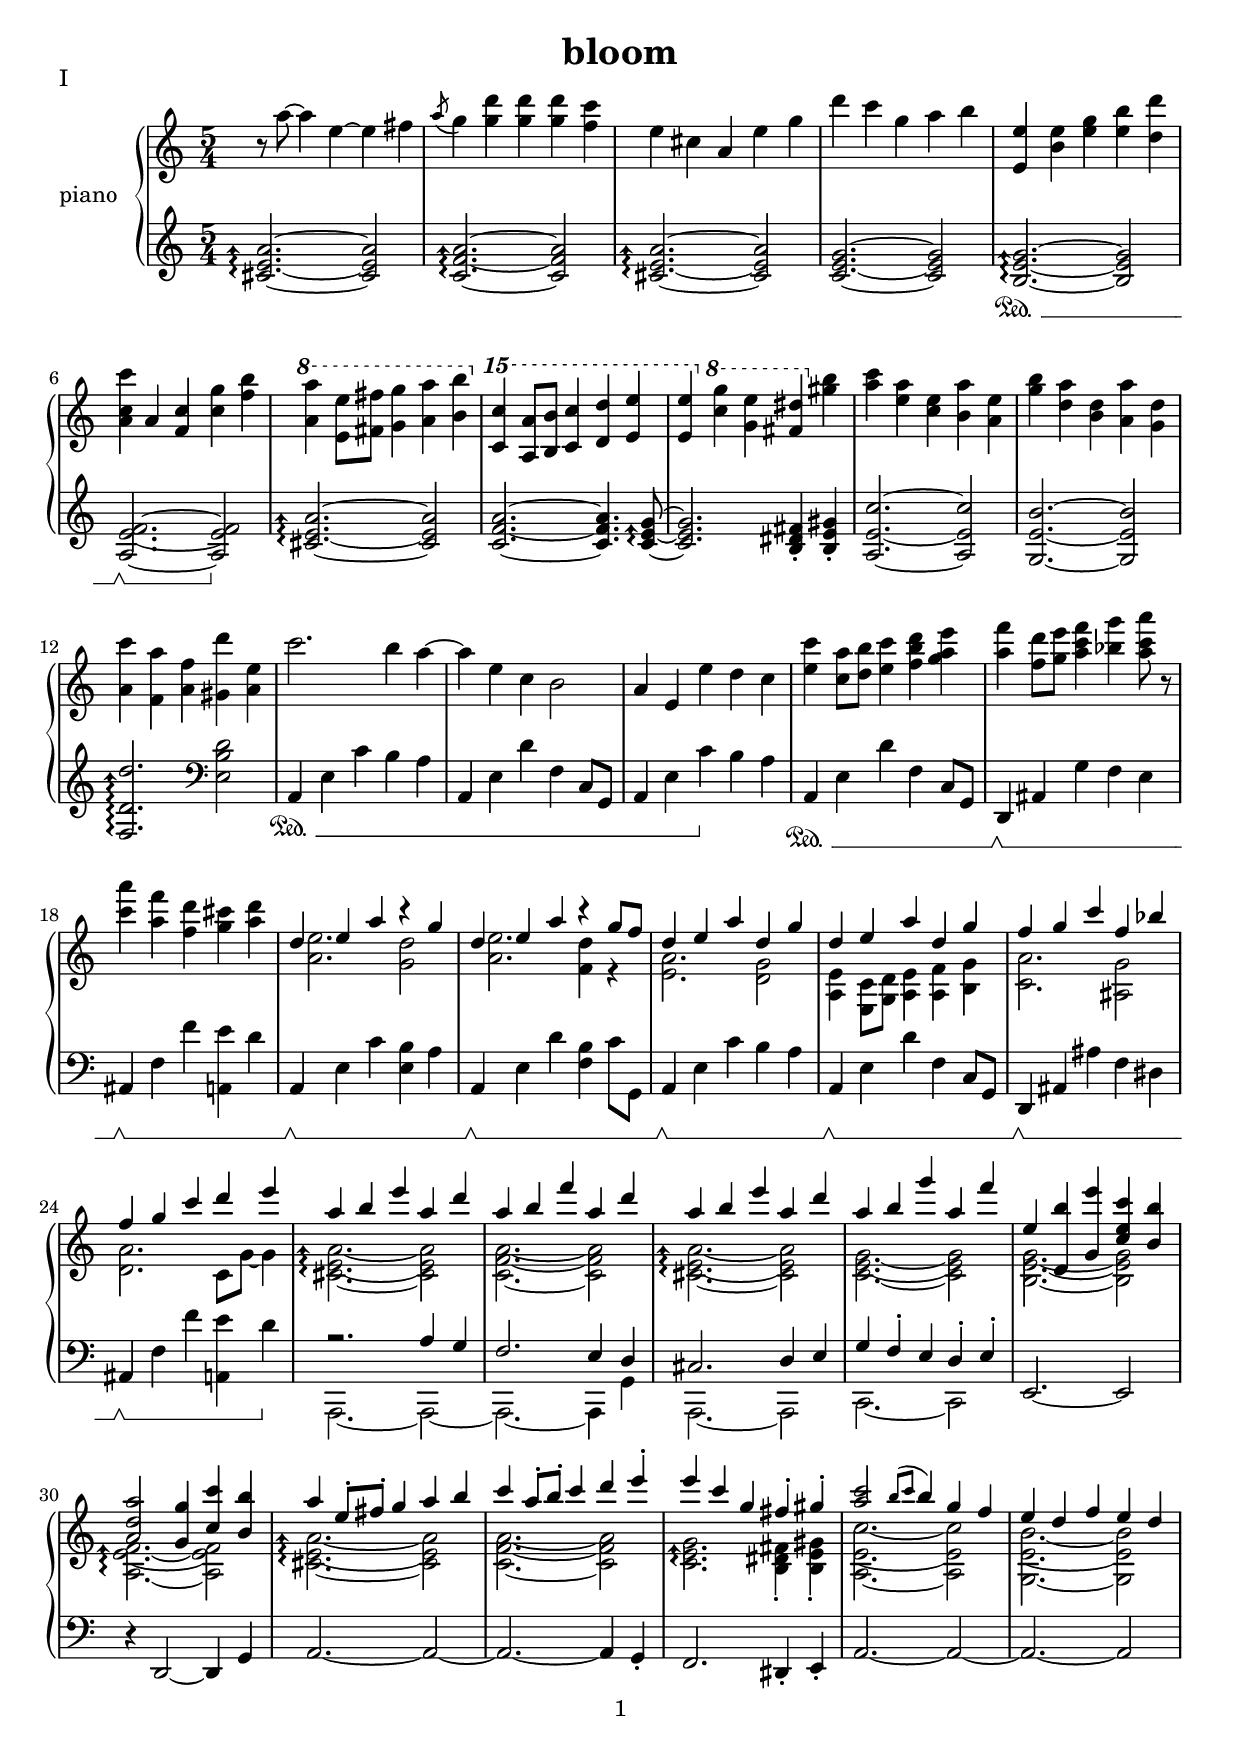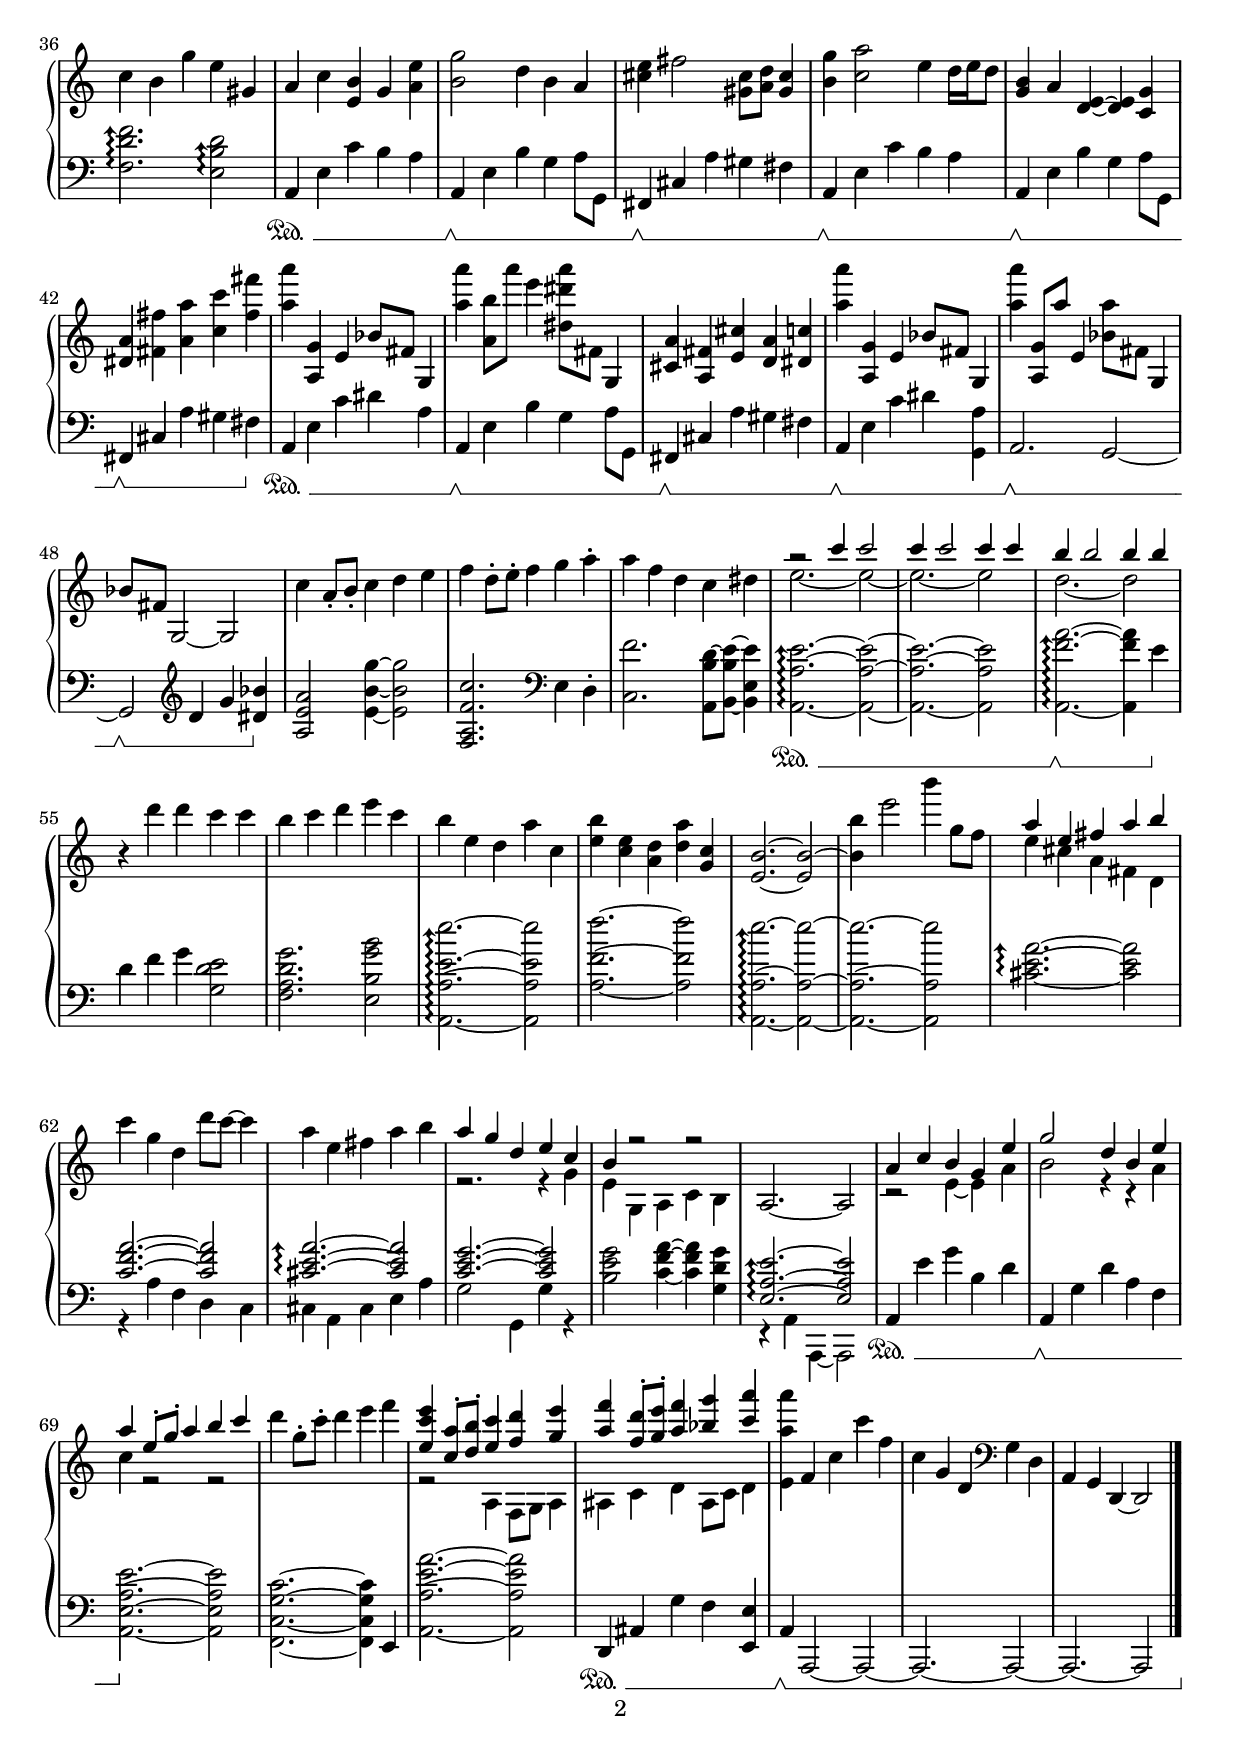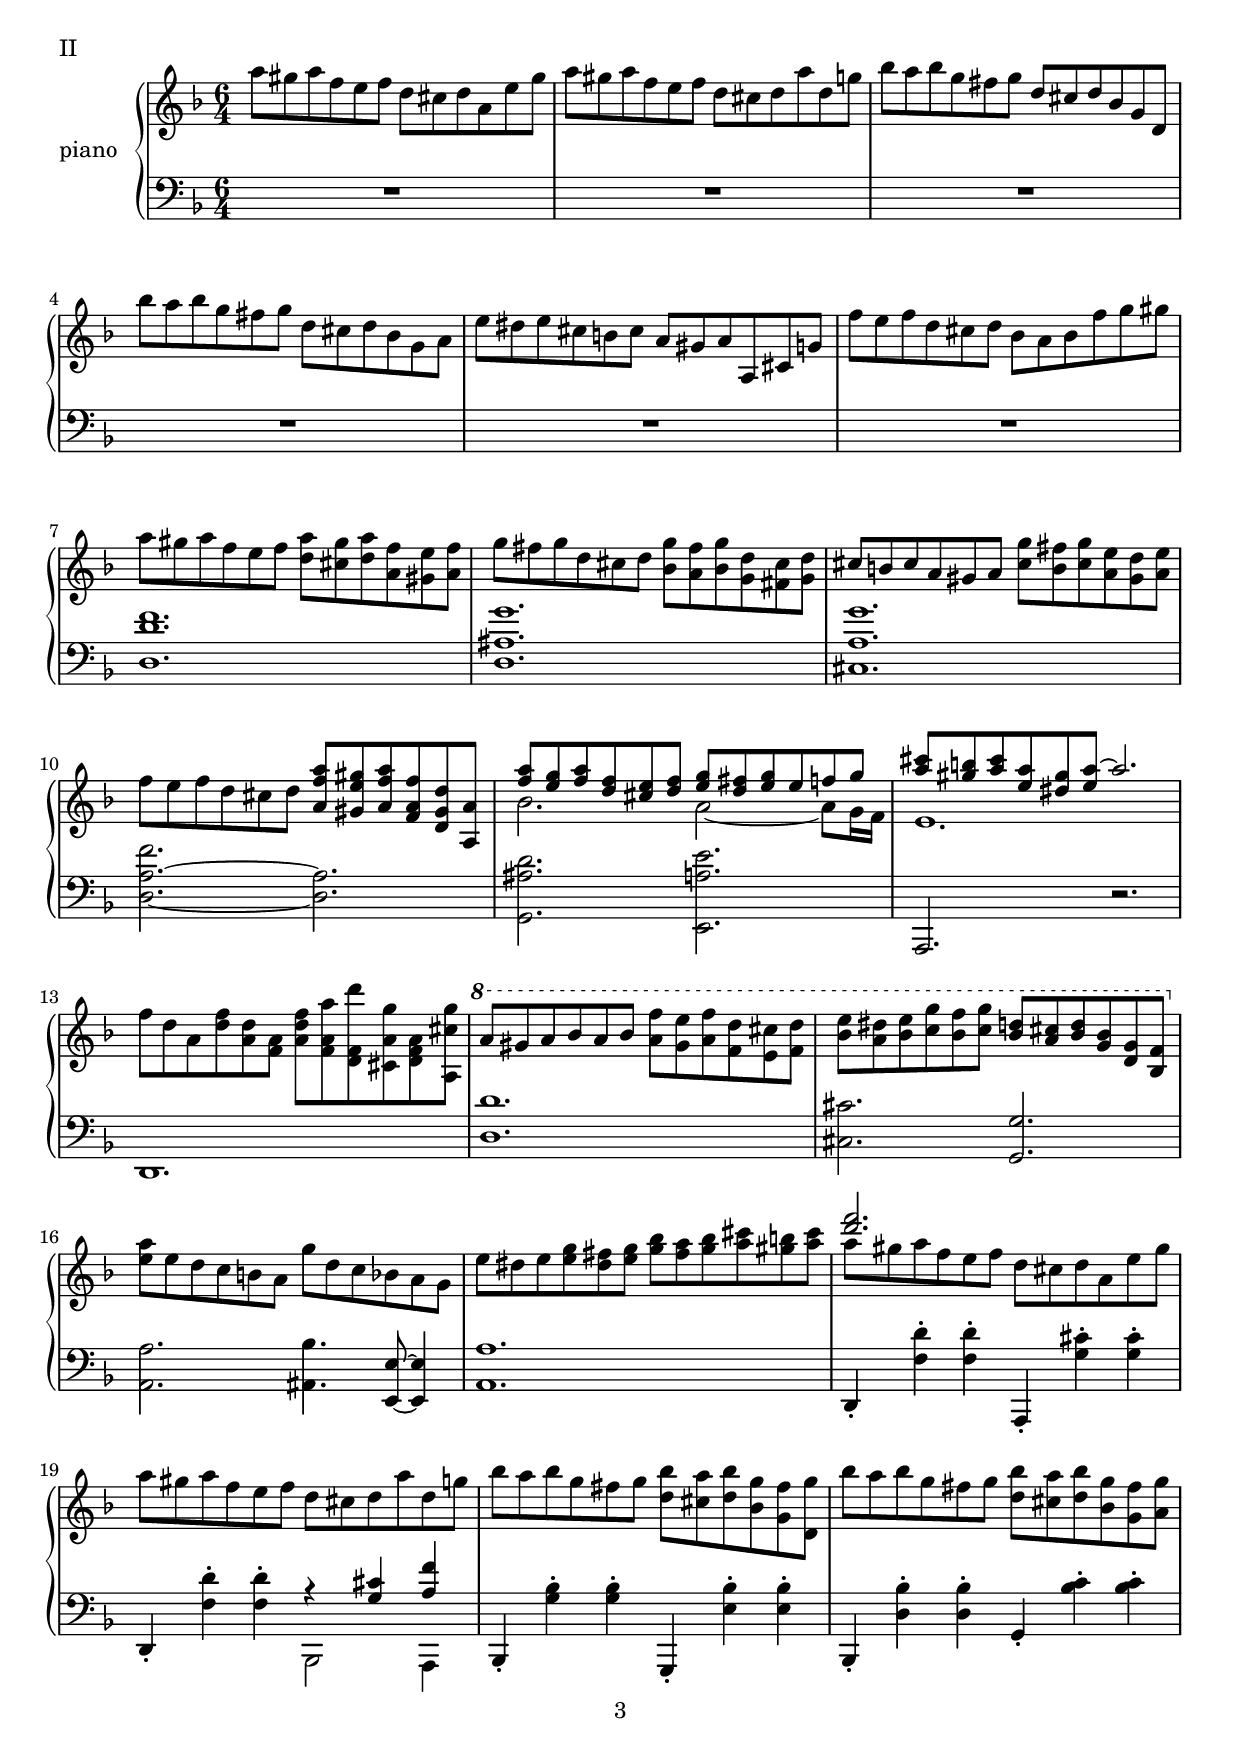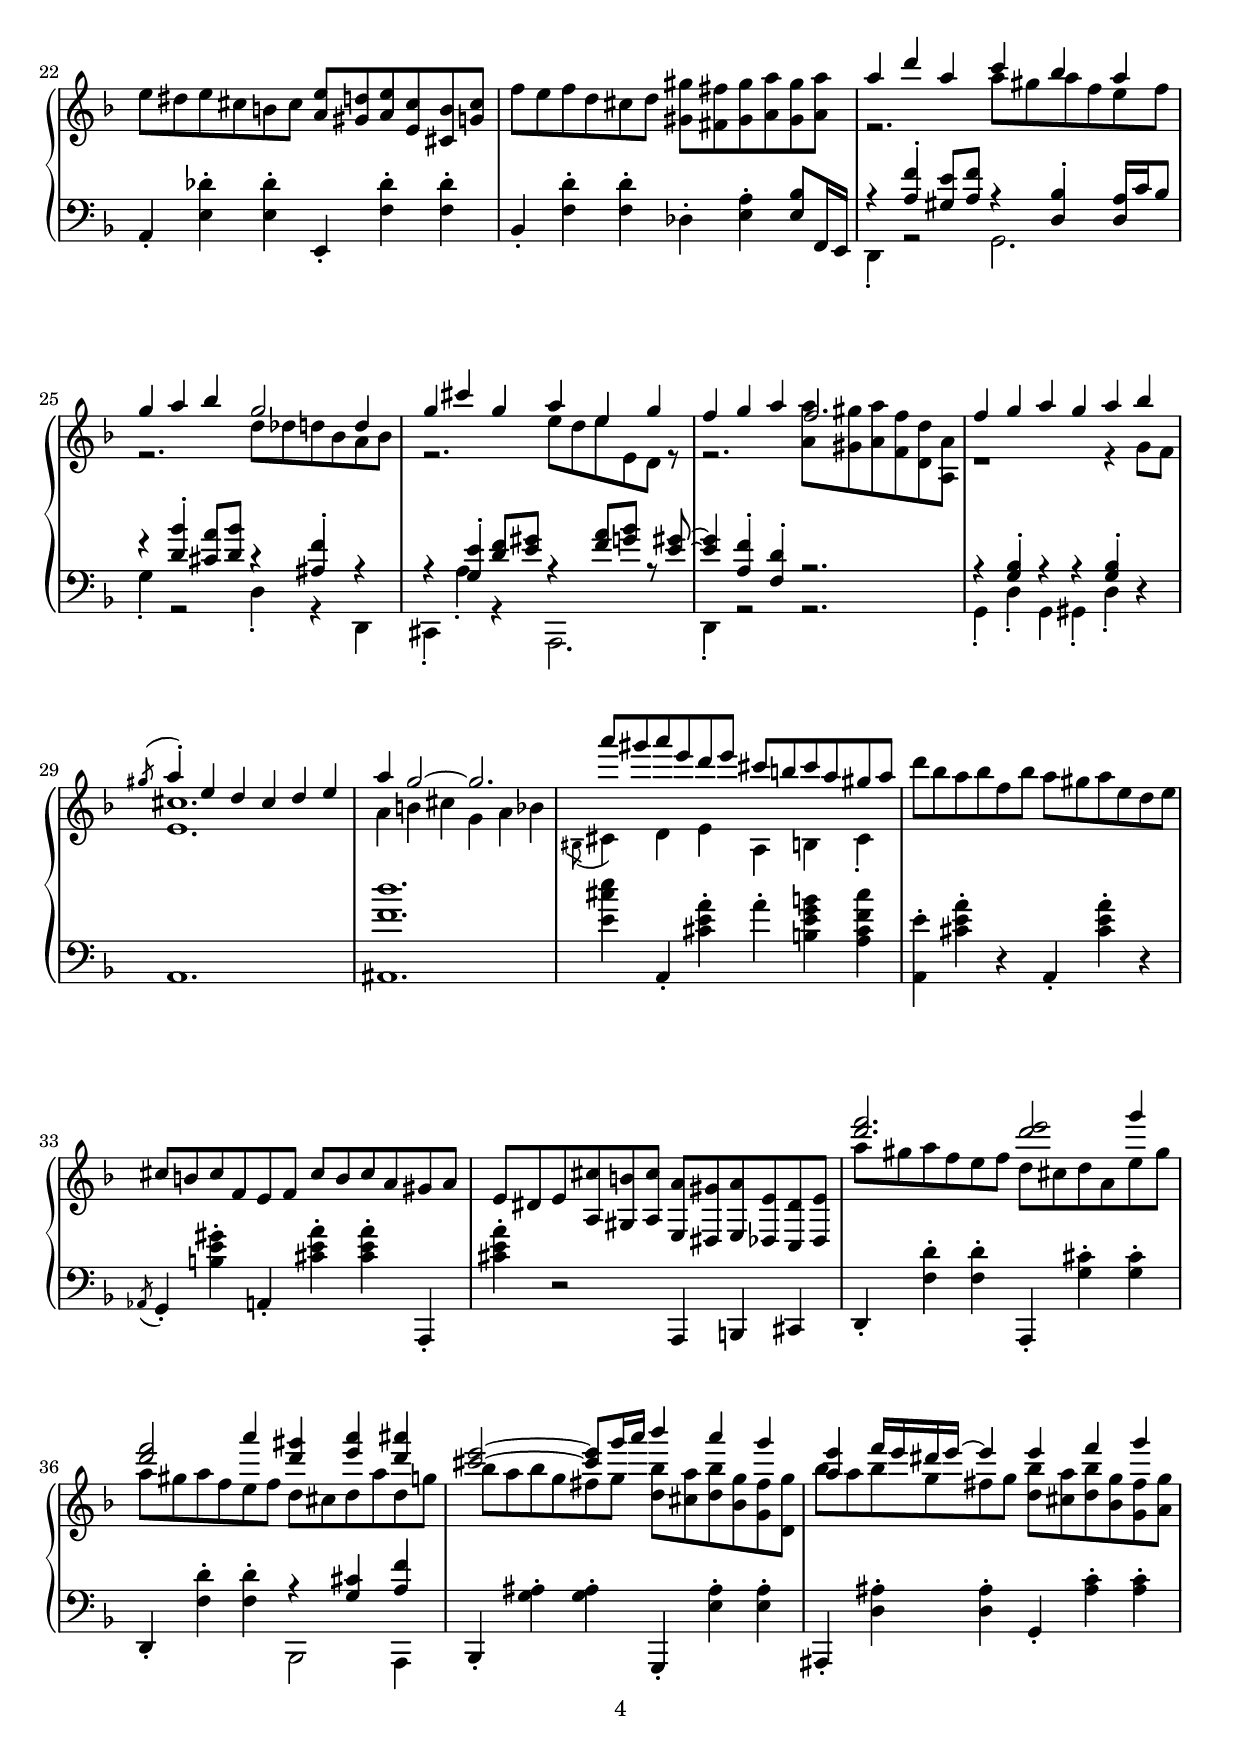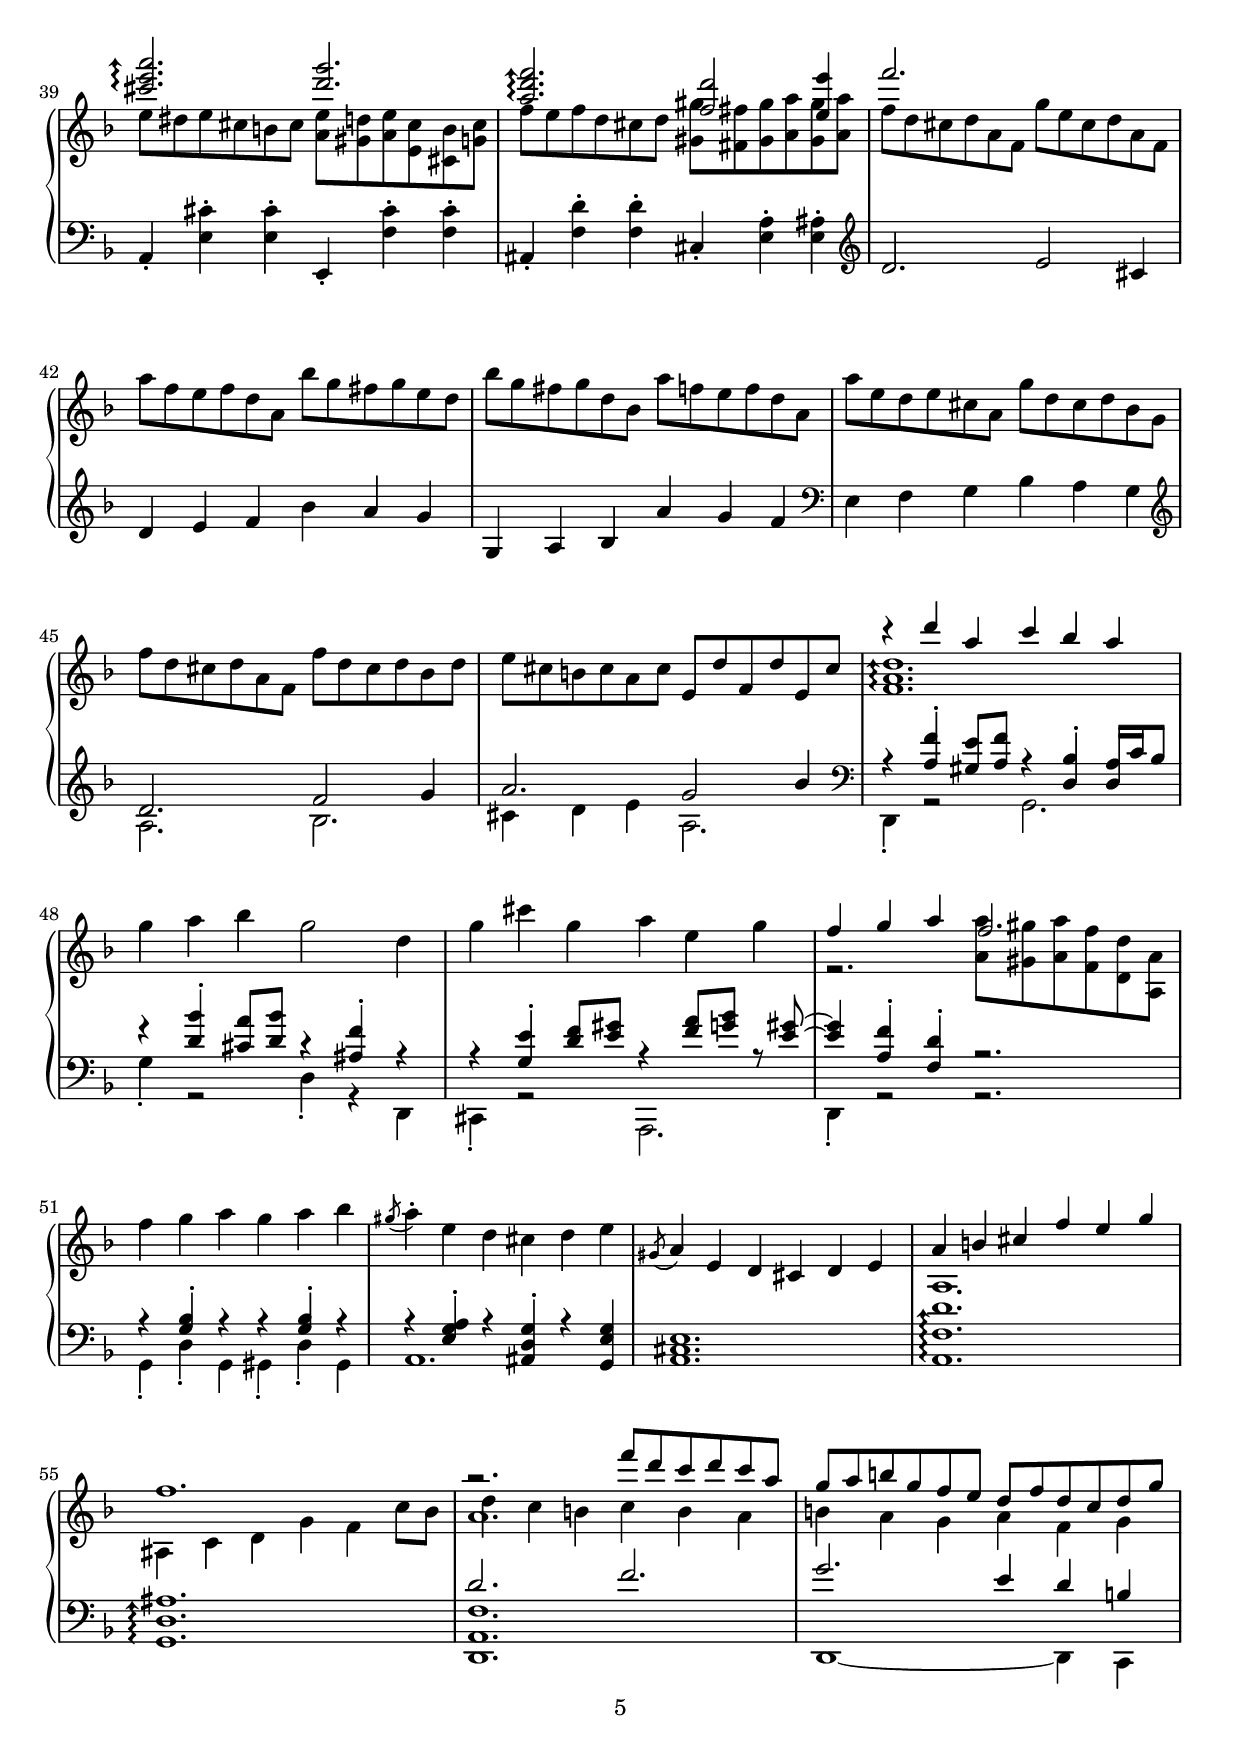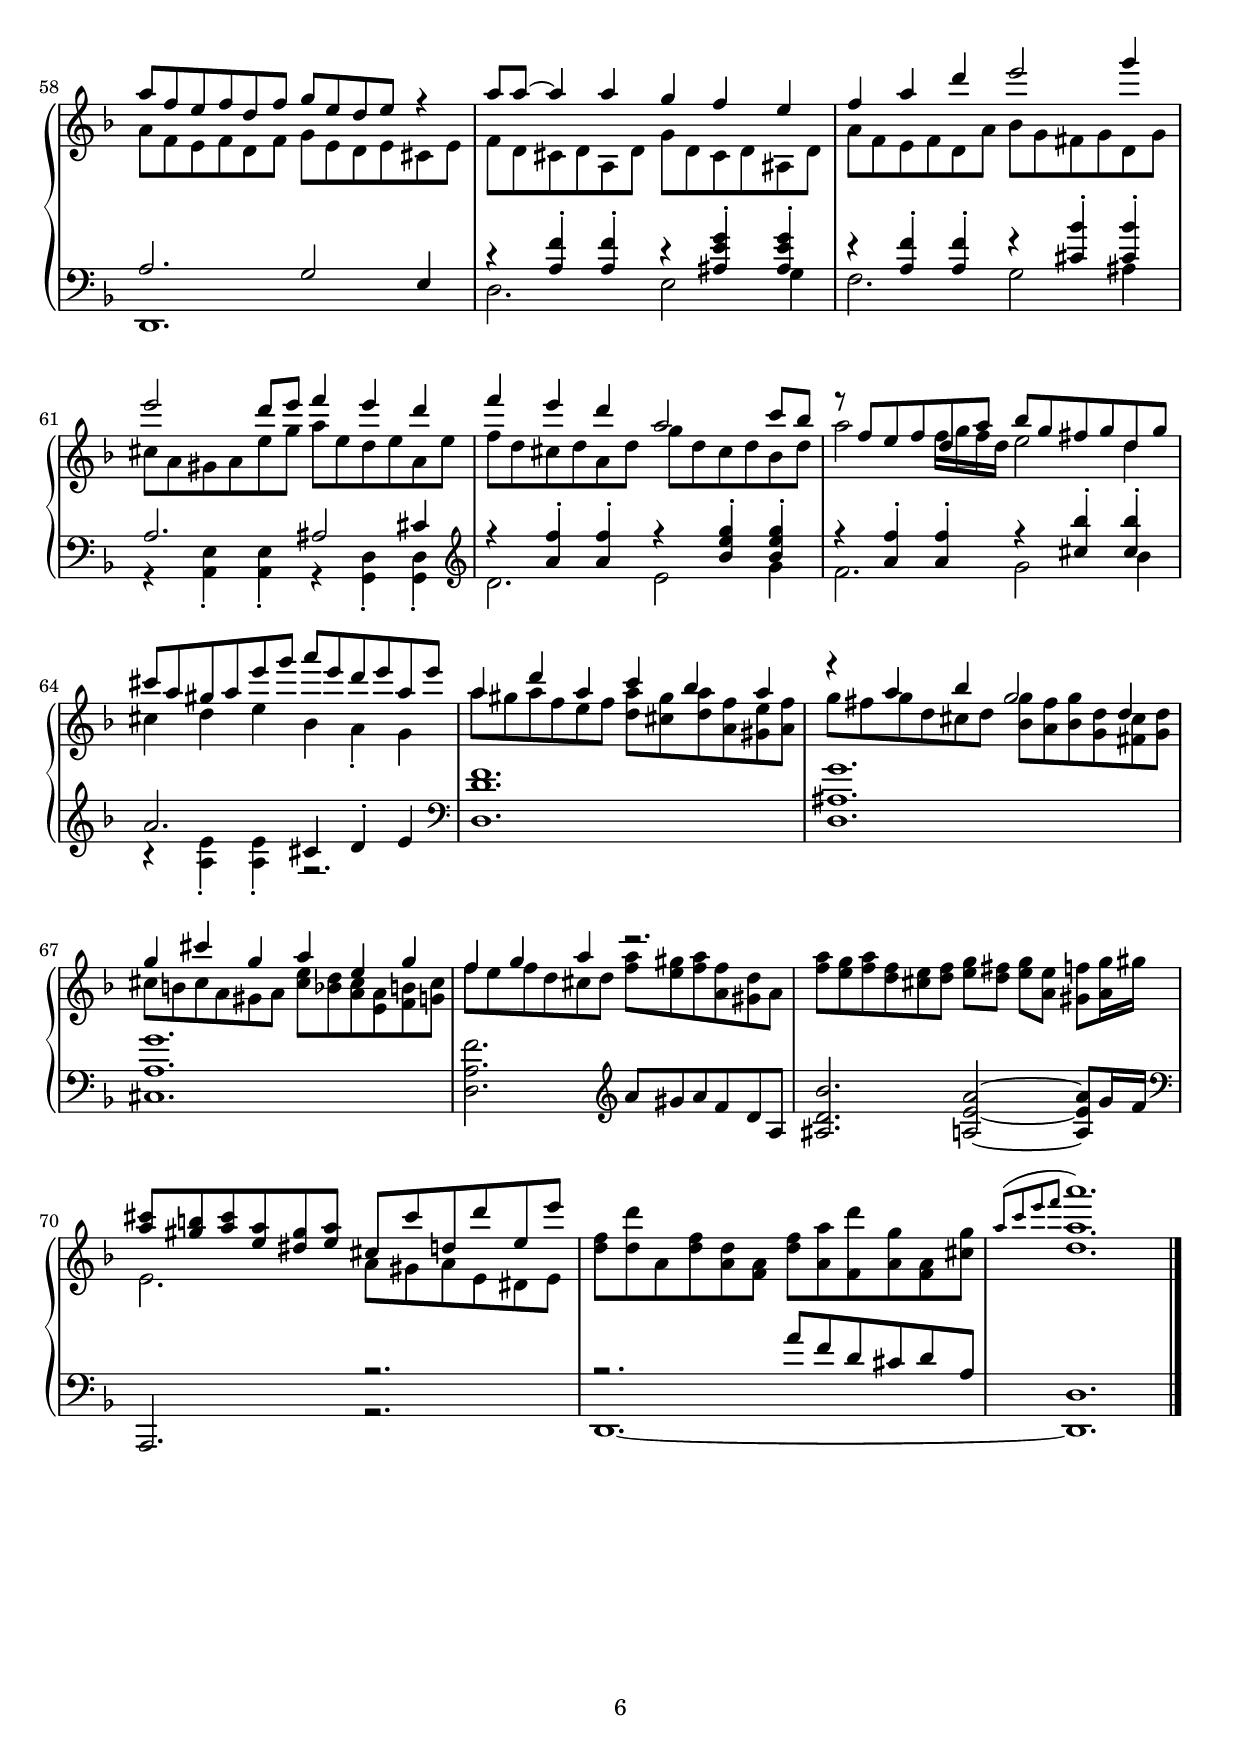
\version "2.14.2"
\language "english"
\header { title = "bloom" tagline = "" }

\paper {
print-page-number = ##t
print-first-page-number = ##t
oddHeaderMarkup = \markup \null
evenHeaderMarkup = \markup \null
oddFooterMarkup = \markup {
\fill-line {
    \on-the-fly #print-page-number-check-first
    \fromproperty #'page:page-number-string
    }
}
evenFooterMarkup = \oddFooterMarkup
}

\score {
<<
\new PianoStaff <<
\set PianoStaff.instrumentName = "piano"
\set PianoStaff.shortInstrumentName = ""
\new Staff = "up" {
\set Staff.pedalSustainStyle = #'mixed
\numericTimeSignature
\set Staff.printKeyCancellation = ##f
{
\time 5/4 \key a \minor r8 a''8~ a''4 e''4~ e''4 fs''4 | % 1
  \acciaccatura { a''8 } g''4 <d''' g''>4 <d''' g''>4 <d''' g''>4 <c''' f''>4 | % 2
  e''4 cs''4 a'4 e''4 g''4 | % 3
  d'''4 c'''4 g''4 a''4 b''4 | % 4
  <e' e''>4 <b' e''>4 <g'' e''>4 <b'' e''>4 <d''' d''>4 | % 5
  <a' c''' c''>4 a'4 <c'' f'>4 <g'' c''>4 <b'' f''>4 | % 6
  \ottava #1 <a''' a''>4 <e''' e''>8 <fs''' fs''>8 <g''' g''>4 <a''' a''>4 <b''' b''>4 | % 7
  \ottava #2 <c'''' c'''>4 <a''' a''>8 <b''' b''>8 <c'''' c'''>4 <d'''' d'''>4 <e'''' e'''>4 | % 8
  <e'''' e'''>4 \ottava #1 <g''' c'''>4 <e''' g''>4 <ds''' fs''>4 \ottava #0 <b'' gs''>4 | % 9
  <c''' a''>4 <a'' e''>4 <e'' c''>4 <a'' b'>4 <e'' a'>4 | % 10
  <b'' g''>4 <a'' d''>4 <d'' b'>4 <a'' a'>4 <d'' g'>4 | % 11
  <c''' a'>4 <a'' f'>4 <f'' a'>4 <d''' gs'>4 <e'' a'>4 | % 12
  c'''2. b''4 a''4~ | % 13
  a''4 e''4 c''4 b'2 | % 14
  a'4 e'4 e''4 d''4 c''4 | % 15
  <e'' c'''>4 <c'' a''>8 <d'' b''>8 <e'' c'''>4 <f'' d''' b''>4 <g'' e''' a''>4 | % 16
  <a'' f'''>4 <f'' d'''>8 <g'' e'''>8 <a'' f''' c'''>4 <bf'' g'''>4 <c''' a''' a''>8 r8 | % 17
  <c''' a'''>4 <a'' f'''>4 <f'' d'''>4 <g'' cs'''>4 <a'' d'''>4 | % 18
  <<
  { \voiceOne
  d''4 e''4 a''4 r4 g''4 | % 19
  d''4 e''4 a''4 r4 g''8 f''8 | % 20
  d''4 e''4 a''4 d''4 g''4 | % 21
  d''4 e''4 a''4 d''4 g''4 | % 22
  f''4 g''4 c'''4 f''4 bf''4 | % 23
  f''4 g''4 c'''4 d'''4 e'''4 | % 24
  a''4 b''4 e'''4 a''4 d'''4 | % 25
  a''4 b''4 f'''4 a''4 d'''4 | % 26
  a''4 b''4 e'''4 a''4 d'''4 | % 27
  a''4 b''4 g'''4 a''4 f'''4 | % 28
  e''4 <b'' d'>4 <e''' g'>4 <e'' c''' c''>4 <b'' b'>4 | % 29
  <d'' a'' a'>2 <g'' g'>4 <c''' c''>4 <b'' b'>4 | % 30
  a''4 e''8-. fs''8-. g''4 a''4 b''4 | % 31
  c'''4 a''8-. b''8-. c'''4 d'''4 e'''4-. | % 32
  e'''4 c'''4 g''4 fs''4-. gs''4-. | % 33
  <c''' a''>2 \acciaccatura { b''8[ c'''8] } b''4 g''4 f''4 | % 34
  e''4 d''4 f''4 e''4 d''4 | % 35
  } \new Voice { \voiceTwo
  <e'' a'>2. <g' d''>2 | % 19
  <a' e''>2. <f' d''>4 r4 | % 20
  <e' a'>2. <d' g'>2 | % 21
  <a e'>4 <e c'>8 <g d'>8 <a e'>4 <a f'>4 <b g'>4 | % 22
  <c' a'>2. <as g'>2 | % 23
  <d' a'>2. c'8 g'8~ g'4 | % 24
  \arpeggioArrowUp<cs'~ e'~ a'~>2.\arpeggio <cs' e' a'>2 | % 25
  <c'~ f'~ a'~>2. <c' f' a'>2 | % 26
  \arpeggioArrowUp<cs'~ e'~ a'~>2.\arpeggio <cs' e' a'>2 | % 27
  <c'~ e'~ g'~>2. <c' e' g'>2 | % 28
  <e'~ b~ g'~>2. <e' b g'>2 | % 29
  \arpeggioArrowUp<e'~ f'~ a~>2.\arpeggio <e' f' a>2 | % 30
  \arpeggioArrowUp<cs'~ e'~ a'~>2.\arpeggio <cs' e' a'>2 | % 31
  <c'~ f'~ a'~>2. <c' f' a'>2 | % 32
  \arpeggioArrowUp<e' c' g'>2.\arpeggio <ds' fs' b>4-. <e' gs' b>4-. | % 33
  <a~ e'~ c''~>2. <a e' c''>2 | % 34
  <e'~ g~ b'~>2. <e' g b'>2 | % 35
  } >> \oneVoice
  c''4 b'4 g''4 e''4 gs'4 | % 36
  a'4 c''4 <b' e'>4 g'4 <e'' a'>4 | % 37
  <g'' b'>2 d''4 b'4 a'4 | % 38
  <e'' cs''>4 fs''2 <cs'' gs'>8 <d'' a'>8 <cs'' gs'>4 | % 39
  <g'' b'>4 <c'' a''>2 e''4 d''16 e''16 d''8 | % 40
  <g' b'>4 a'4 <d'~ e'~>4 <d' e'>4 <c' g'>4 | % 41
  <ds' a'>4 <fs' fs''>4 <a' a''>4 <c'' c'''>4 <fs'' fs'''>4 | % 42
  <a'' a'''>4 <a g'>4 e'4 bf'8 fs'8 g4 | % 43
  <a'' a'''>4 <b'' a'>8 a'''8 e'''4 <ds''' ds'' a'''>8 fs'8 g4 | % 44
  <cs' a'>4 <a fs'>4 <e' cs''>4 <d' a'>4 <ds' c''>4 | % 45
  <a'' a'''>4 <a g'>4 e'4 bf'8 fs'8 g4 | % 46
  <a'' a'''>4 <a g'>8 a''8 e'4 <bf' a''>8 fs'8 g4 | % 47
  bf'8 fs'8 g2~ g2 | % 48
  c''4 a'8-. b'8-. c''4 d''4 e''4 | % 49
  f''4 d''8-. e''8-. f''4 g''4 a''4-. | % 50
  a''4 f''4 d''4 c''4 ds''4 | % 51
  <<
  { \voiceOne
  r2 c'''4 c'''2 | % 52
  c'''4 c'''2 c'''4 c'''4 | % 53
  b''4 b''2 b''4 b''4 | % 54
  } \new Voice { \voiceTwo
  e''2.~ e''2~ | % 52
  e''2.~ e''2 | % 53
  d''2.~ d''2 | % 54
  } >> \oneVoice
  r4 d'''4 d'''4 c'''4 c'''4 | % 55
  b''4 c'''4 d'''4 e'''4 c'''4 | % 56
  b''4 e''4 d''4 a''4 c''4 | % 57
  <b'' e''>4 <e'' c''>4 <d'' a'>4 <a'' d''>4 <c'' g'>4 | % 58
  <e'~ b'~>2. <e' b'~>2 | % 59
  <b' b''>4 e'''2 b'''4 g''8 f''8 | % 60
  <<
  { \voiceOne
  a''4 e''4 fs''4 a''4 b''4 | % 61
  } \new Voice { \voiceTwo
  e''4 cs''4 a'4 fs'4 d'4 | % 61
  } >> \oneVoice
  c'''4 g''4 d''4 d'''8 c'''8~ c'''4 | % 62
  a''4 e''4 fs''4 a''4 b''4 | % 63
  <<
  { \voiceOne
  a''4 g''4 d''4 e''4 c''4 | % 64
  b'4 r2 r2 | % 65
  } \new Voice { \voiceTwo
  r2. r4 g'4 | % 64
  e'4 g4 a4 c'4 b4 | % 65
  } >> \oneVoice
  a2.~ a2 | % 66
  <<
  { \voiceOne
  a'4 c''4 b'4 g'4 e''4 | % 67
  g''2 d''4 b'4 e''4 | % 68
  a''4 e''8-. g''8-. a''4 b''4 c'''4 | % 69
  } \new Voice { \voiceTwo
  r2 e'4~ e'4 a'4 | % 67
  b'2 r4 r4 a'4 | % 68
  c''4 r2 r2 | % 69
  } >> \oneVoice
  d'''4 g''8-. c'''8-. d'''4 e'''4 f'''4 | % 70
  <<
  { \voiceOne
  <e'' c''' e'''>4 <c'' a''>8-. <d'' b''>8-. <e'' c'''>4 <f'' d'''>4 <g'' e'''>4 | % 71
  <a'' f'''>4 <f'' d'''>8-. <g'' e'''>8-. <a'' f'''>4 <bf'' g'''>4 <c''' a'''>4 | % 72
  } \new Voice { \voiceTwo
  r2 a4 f8 g8 a4 | % 71
  as4 c'4 d'4 as8 c'8 d'4 | % 72
  } >> \oneVoice
  <a'' a''' e'>4 f'4 c''4 c'''4 f''4 | % 73
  c''4 g'4 d'4 \clef bass g4 d4 | % 74
  a,4 g,4 d,4~ d,2 \bar "|." 
} }

\new Staff = "down" {
\set Staff.pedalSustainStyle = #'mixed
\numericTimeSignature
\set Staff.printKeyCancellation = ##f
{
\time 5/4 \key a \minor \arpeggioArrowUp<cs'~ e'~ a'~>2.\arpeggio <cs' e' a'>2 | % 1
  \arpeggioArrowUp<c'~ f'~ a'~>2.\arpeggio <c' f' a'>2 | % 2
  \arpeggioArrowUp<cs'~ e'~ a'~>2.\arpeggio <cs' e' a'>2 | % 3
  <c'~ e'~ g'~>2. <c' e' g'>2 | % 4
  \arpeggioArrowUp<e'~ b~ g'~>2.\arpeggio \sustainOn <e' b g'>2 | % 5
  <e'~ f'~ a~>2. \sustainOff\sustainOn <e' f' a>2 \sustainOff | % 6
  \arpeggioArrowUp<cs'~ e'~ a'~>2.\arpeggio <cs' e' a'>2 | % 7
  <c'~ f'~ a'~>2. <c' f' a'>4. \arpeggioArrowUp<e'~ c'~ g'~>8\arpeggio | % 8
  <e' c' g'>2. <ds' fs' b>4-. <e' gs' b>4-. | % 9
  <a~ e'~ c''~>2. <a e' c''>2 | % 10
  <e'~ g~ b'~>2. <e' g b'>2 | % 11
  \arpeggioArrowUp<f d' d''>2.\arpeggio \clef bass <e b d'>2 | % 12
  \clef bass a,4 \sustainOn e4 c'4 b4 a4 | % 13
  a,4 e4 d'4 f4 c8 g,8 | % 14
  a,4 e4 c'4 \sustainOff b4 a4 | % 15
  a,4 \sustainOn e4 d'4 f4 c8 g,8 | % 16
  d,4 \sustainOff\sustainOn as,4 g4 f4 e4 | % 17
  as,4 \sustainOff\sustainOn f4 f'4 <a, e'>4 d'4 | % 18
  a,4 \sustainOff\sustainOn e4 c'4 <e b>4 a4 | % 19
  a,4 \sustainOff\sustainOn e4 d'4 <f b>4 c'8 g,8 | % 20
  a,4 \sustainOff\sustainOn e4 c'4 b4 a4 | % 21
  a,4 \sustainOff\sustainOn e4 d'4 f4 c8 g,8 | % 22
  d,4 \sustainOff\sustainOn as,4 as4 f4 ds4 | % 23
  as,4 \sustainOff\sustainOn f4 f'4 <a, e'>4 d'4 \sustainOff | % 24
  <<
  { \voiceOne
  r2. a4 g4 | % 25
  f2. e4 d4 | % 26
  cs2. d4 e4 | % 27
  g4 f4-. e4 d4-. e4-. | % 28
  } \new Voice { \voiceTwo
  a,,2.~ a,,2~ | % 25
  a,,2.~ a,,4 g,4 | % 26
  a,,2.~ a,,2 | % 27
  c,2.~ c,2 | % 28
  } >> \oneVoice
  e,2.~ e,2 | % 29
  r4 d,2~ d,4 g,4 | % 30
  a,2.~ a,2~ | % 31
  a,2.~ a,4 g,4-. | % 32
  f,2. ds,4-. e,4-. | % 33
  a,2.~ a,2~ | % 34
  a,2.~ a,2 | % 35
  \arpeggioArrowUp<f d' f'>2.\arpeggio \arpeggioArrowUp<e b d'>2\arpeggio | % 36
  a,4 \sustainOn e4 c'4 b4 a4 | % 37
  a,4 \sustainOff\sustainOn e4 b4 g4 a8 g,8 | % 38
  fs,4 \sustainOff\sustainOn cs4 a4 gs4 fs4 | % 39
  a,4 \sustainOff\sustainOn e4 c'4 b4 a4 | % 40
  a,4 \sustainOff\sustainOn e4 b4 g4 a8 g,8 | % 41
  fs,4 \sustainOff\sustainOn cs4 a4 gs4 fs4 \sustainOff | % 42
  a,4 \sustainOn e4 c'4 ds'4 a4 | % 43
  a,4 \sustainOff\sustainOn e4 b4 g4 a8 g,8 | % 44
  fs,4 \sustainOff\sustainOn cs4 a4 gs4 fs4 | % 45
  a,4 \sustainOff\sustainOn e4 c'4 ds'4 <g, a>4 | % 46
  a,2. \sustainOff\sustainOn g,2~ | % 47
  g,2 \sustainOff\sustainOn \clef treble d'4 g'4 <bf' ds'>4 \sustainOff | % 48
  \clef treble <a e' a'>2 <e'~ b'~ g''~>4 <e' b' g''>2 | % 49
  <a f' c'' f>2. \clef bass e4 d4-. | % 50
  <f' c>2. <b~ d' a,>8 <b e'~ b,~>8 <e' b, e>4 | % 51
  \arpeggioArrowUp<a,~ a~ e'~>2.\arpeggio \sustainOn <a,~ a~ e'~>2 | % 52
  <a,~ a~ e'~>2. <a, a e'>2 | % 53
  \arpeggioArrowUp<a,~ f'~ a'~>2.\arpeggio \sustainOff\sustainOn <a, f' a'>4 e'4 \sustainOff | % 54
  d'4 f'4 g'4 <g e' d'>2 | % 55
  <f a d' g'>2. <e b g' b'>2 | % 56
  \arpeggioArrowUp<a~ e'~ e''~ a,~>2.\arpeggio <a e' e'' a,>2 | % 57
  <a~ f'~ f''~>2. <a f' f''>2 | % 58
  \arpeggioArrowUp<a,~ e''~ a~>2.\arpeggio <a,~ e''~ a~>2 | % 59
  <a,~ e''~ a~>2. <a, e'' a>2 | % 60
  \arpeggioArrowUp<cs'~ e'~ a'~>2.\arpeggio <cs' e' a'>2 | % 61
  <<
  { \voiceOne
  <c'~ f'~ a'~>2. <c' f' a'>2 | % 62
  \arpeggioArrowUp<cs'~ e'~ a'~>2.\arpeggio <cs' e' a'>2 | % 63
  <c'~ e'~ g'~>2. <c' e' g'>2 | % 64
  } \new Voice { \voiceTwo
  r4 a4 f4 d4 c4 | % 62
  cs4 a,4 cs4 e4 a4 | % 63
  g2 g,4 g4 r4 | % 64
  } >> \oneVoice
  <e' b g'>2 <c'~ f'~ a'~>4 <c' f' a'>4 <g' d' g>4 | % 65
  <<
  { \voiceOne
  \arpeggioArrowUp<e~ a~ e'~>2.\arpeggio <e a e'>2 | % 66
  } \new Voice { \voiceTwo
  r4 a,4 a,,4~ a,,2 | % 66
  } >> \oneVoice
  a,4 \sustainOn e'4 g'4 b4 d'4 | % 67
  a,4 \sustainOff\sustainOn g4 d'4 a4 f4 | % 68
  <a~ a,~ e'~ e~>2. \sustainOff <a a, e' e>2 | % 69
  <f,~ c~ g~ c'~>2. <f, c g c'>4 e,4 | % 70
  <a,~ a~ e'~ a'~>2. <a, a e' a'>2 | % 71
  d,4 \sustainOn as,4 g4 f4 <e, e>4 | % 72
  a,4 \sustainOff\sustainOn a,,2~ a,,2~ | % 73
  a,,2.~ a,,2~ | % 74
  a,,2.~ a,,2 \bar "|." 
} }

>>

>>
\header { piece = "I" }
}

\score {
<<
\new PianoStaff <<
\set PianoStaff.instrumentName = "piano"
\set PianoStaff.shortInstrumentName = ""
\new Staff = "up" {
\set Staff.pedalSustainStyle = #'mixed
\numericTimeSignature
\set Staff.printKeyCancellation = ##f
{
\time 6/4 \key d \minor a''8 gs''8 a''8 f''8 e''8 f''8 d''8 cs''8 d''8 a'8 e''8 gs''8 | % 1
  a''8 gs''8 a''8 f''8 e''8 f''8 d''8 cs''8 d''8 a''8 d''8 g''8 | % 2
  bf''8 a''8 bf''8 g''8 fs''8 g''8 d''8 cs''8 d''8 bf'8 g'8 d'8 | % 3
  bf''8 a''8 bf''8 g''8 fs''8 g''8 d''8 cs''8 d''8 bf'8 g'8 a'8 | % 4
  e''8 ds''8 e''8 cs''8 b'8 cs''8 a'8 gs'8 a'8 a8 cs'8 g'8 | % 5
  f''8 e''8 f''8 d''8 cs''8 d''8 bf'8 a'8 bf'8 f''8 g''8 gs''8 | % 6
  a''8 gs''8 a''8 f''8 e''8 f''8 <d'' a''>8 <cs'' gs''>8 <d'' a''>8 <a' f''>8 <gs' e''>8 <a' f''>8 | % 7
  g''8 fs''8 g''8 d''8 cs''8 d''8 <bf' g''>8 <a' fs''>8 <bf' g''>8 <g' d''>8 <fs' cs''>8 <g' d''>8 | % 8
  cs''8 b'8 cs''8 a'8 gs'8 a'8 <g'' cs''>8 <fs'' b'>8 <g'' cs''>8 <e'' a'>8 <d'' gs'>8 <e'' a'>8 | % 9
  f''8 e''8 f''8 d''8 cs''8 d''8 <a' a'' f''>8 <gs' gs'' e''>8 <a' a'' f''>8 <f' f'' a'>8 <d' d'' gs'>8 <a a'>8 | % 10
  <<
  { \voiceOne
  <f'' a''>8 <e'' g''>8 <f'' a''>8 <d'' f''>8 <cs'' e''>8 <d'' f''>8 <e'' g''>8 <d'' fs''>8 <e'' g''>8 e''8 f''8 g''8 | % 11
  <a'' cs'''>8 <gs'' b''>8 <a'' cs'''>8 <e'' a''>8 <ds'' gs''>8 <e'' a''~>8 a''2. | % 12
  } \new Voice { \voiceTwo
  bf'2. a'2~ a'8 g'16 f'16 | % 11
  e'1. | % 12
  } >> \oneVoice
  f''8 d''8 a'8 <d'' f''>8 <a' d''>8 <f' a'>8 <a' d'' f''>8 <f' a' a''>8 <d' f' d'''>8 <cs' a' g''>8 <d' f' a'>8 <a cs'' g''>8 | % 13
  \ottava #1 a''8 gs''8 a''8 bf''8 a''8 bf''8 <a'' f'''>8 <gs'' e'''>8 <a'' f'''>8 <f'' d'''>8 <e'' cs'''>8 <f'' d'''>8 | % 14
  <bf'' e'''>8 <a'' ds'''>8 <bf'' e'''>8 <c''' g'''>8 <bf'' f'''>8 <c''' g'''>8 <bf'' d'''>8 <a'' cs'''>8 <bf'' d'''>8 <g'' bf''>8 <d'' g''>8 <bf' f''>8 | % 15
  \ottava #0 <a'' e''>8 e''8 d''8 c''8 b'8 a'8 g''8 d''8 c''8 bf'8 a'8 g'8 | % 16
  e''8 ds''8 e''8 <g'' e''>8 <fs'' ds''>8 <g'' e''>8 <bf'' g''>8 <a'' fs''>8 <bf'' g''>8 <cs''' a''>8 <b'' gs''>8 <cs''' a''>8 | % 17
  <<
  { \voiceOne
  <d''' f'''>2. } \new Voice { \voiceTwo
  a''8 gs''8 a''8 f''8 e''8 f''8 } >> \oneVoice
  d''8 cs''8 d''8 a'8 e''8 gs''8 | % 18
  a''8 gs''8 a''8 f''8 e''8 f''8 d''8 cs''8 d''8 a''8 d''8 g''8 | % 19
  bf''8 a''8 bf''8 g''8 fs''8 g''8 <d'' bf''>8 <cs'' a''>8 <d'' bf''>8 <bf' g''>8 <g' fs''>8 <d' g''>8 | % 20
  bf''8 a''8 bf''8 g''8 fs''8 g''8 <d'' bf''>8 <cs'' a''>8 <d'' bf''>8 <bf' g''>8 <g' fs''>8 <a' g''>8 | % 21
  e''8 ds''8 e''8 cs''8 b'8 cs''8 <a' e''>8 <gs' d''>8 <a' e''>8 <e' cs''>8 <cs' b'>8 <g' cs''>8 | % 22
  f''8 e''8 f''8 d''8 cs''8 d''8 <gs' gs''>8 <fs' fs''>8 <gs' gs''>8 <a' a''>8 <gs' gs''>8 <a' a''>8 | % 23
  <<
  { \voiceOne
  a''4 d'''4 a''4 c'''4 bf''4 a''4 | % 24
  g''4 a''4 bf''4 g''2 d''4 | % 25
  g''4 cs'''4 g''4 a''4 e''4 g''4 | % 26
  f''4 g''4 a''4 f''2. | % 27
  f''4 g''4 a''4 g''4 a''4 bf''4 | % 28
  \acciaccatura { gs''8 } a''4-. e''4 d''4 cs''4 d''4 e''4 | % 29
  a''4 g''2~ g''2. | % 30
  a'''8 gs'''8 a'''8 e'''8 d'''8 e'''8 cs'''8 b''8 cs'''8 a''8 gs''8 a''8 | % 31
  } \new Voice { \voiceTwo
  r2. a''8 gs''8 a''8 f''8 e''8 f''8 | % 24
  r2. d''8 df''8 d''8 bf'8 a'8 bf'8 | % 25
  r2. e''8 d''8 e''8 e'8 d'8 r8 | % 26
  r2. <a' a''>8 <gs' gs''>8 <a' a''>8 <f' f''>8 <d' d''>8 <a a'>8 | % 27
  r1 r4 g'8 f'8 | % 28
  <e' cs''>1. | % 29
  a'4 b'4 cs''4 g'4 a'4 bf'4 | % 30
  \acciaccatura { bs8 } cs'4 d'4 e'4 a4 b4 cs'4-. | % 31
  } >> \oneVoice
  d'''8 bf''8 a''8 bf''8 f''8 bf''8 a''8 gs''8 a''8 e''8 d''8 e''8 | % 32
  cs''8 b'8 cs''8 f'8 e'8 f'8 cs''8 b'8 cs''8 a'8 gs'8 a'8 | % 33
  e'8 ds'8 e'8 <cs'' a>8 <b' gs>8 <cs'' a>8 <a' e>8 <gs' ds>8 <a' e>8 <e' df>8 <ds' c>8 <e' df>8 | % 34
  <<
  { \voiceOne
  <d''' f'''>2. <d''' e'''>2 g'''4 | % 35
  <d''' f'''>2 a'''4 <d''' gs'''>4 <e''' a'''>4 <d''' as'''>4 | % 36
  <cs'''~ e'''~>2 <cs''' e'''>8 g'''16 a'''16 bf'''4 a'''4 g'''4 | % 37
  <a'' e'''>4 f'''16 e'''16 ds'''16 e'''16~ e'''4 e'''4 f'''4 g'''4 | % 38
  \arpeggioArrowUp<cs''' e''' a'''>2.\arpeggio <d''' g'''>2. | % 39
  \arpeggioArrowUp<d''' a'' f'''>2.\arpeggio <f'' d'''>2 <e'' e'''>4 | % 40
  f'''2. } \new Voice { \voiceTwo
  a''8 gs''8 a''8 f''8 e''8 f''8 d''8 cs''8 d''8 a'8 e''8 gs''8 | % 35
  a''8 gs''8 a''8 f''8 e''8 f''8 d''8 cs''8 d''8 a''8 d''8 g''8 | % 36
  bf''8 a''8 bf''8 g''8 fs''8 g''8 <d'' bf''>8 <cs'' a''>8 <d'' bf''>8 <bf' g''>8 <g' fs''>8 <d' g''>8 | % 37
  bf''8 a''8 bf''8 g''8 fs''8 g''8 <d'' bf''>8 <cs'' a''>8 <d'' bf''>8 <bf' g''>8 <g' fs''>8 <a' g''>8 | % 38
  e''8 ds''8 e''8 cs''8 b'8 cs''8 <a' e''>8 <gs' d''>8 <a' e''>8 <e' cs''>8 <cs' b'>8 <g' cs''>8 | % 39
  f''8 e''8 f''8 d''8 cs''8 d''8 <gs' gs''>8 <fs' fs''>8 <gs' gs''>8 <a' a''>8 <gs' gs''>8 <a' a''>8 | % 40
  f''8 d''8 cs''8 d''8 a'8 f'8 } >> \oneVoice
  g''8 e''8 cs''8 d''8 a'8 f'8 | % 41
  a''8 f''8 e''8 f''8 d''8 a'8 bf''8 g''8 fs''8 g''8 e''8 d''8 | % 42
  bf''8 g''8 fs''8 g''8 d''8 bf'8 a''8 f''8 e''8 f''8 d''8 a'8 | % 43
  a''8 e''8 d''8 e''8 cs''8 a'8 g''8 d''8 cs''8 d''8 bf'8 g'8 | % 44
  f''8 d''8 cs''8 d''8 a'8 f'8 f''8 d''8 cs''8 d''8 bf'8 d''8 | % 45
  e''8 cs''8 b'8 cs''8 a'8 cs''8 e'8 d''8 f'8 d''8 e'8 cs''8 | % 46
  <<
  { \voiceOne
  r4 d'''4 a''4 c'''4 bf''4 a''4 | % 47
  } \new Voice { \voiceTwo
  \arpeggioArrowUp<a' f' d''>1.\arpeggio | % 47
  } >> \oneVoice
  g''4 a''4 bf''4 g''2 d''4 | % 48
  g''4 cs'''4 g''4 a''4 e''4 g''4 | % 49
  <<
  { \voiceOne
  f''4 g''4 a''4 f''2. | % 50
  } \new Voice { \voiceTwo
  r2. <a' a''>8 <gs' gs''>8 <a' a''>8 <f' f''>8 <d' d''>8 <a a'>8 | % 50
  } >> \oneVoice
  f''4 g''4 a''4 g''4 a''4 bf''4 | % 51
  \acciaccatura { gs''8 } a''4-. e''4 d''4 cs''4 d''4 e''4 | % 52
  \acciaccatura { gs'8 } a'4 e'4 d'4 cs'4 d'4 e'4 | % 53
  <<
  { \voiceOne
  a'4 b'4 cs''4 f''4 e''4 g''4 | % 54
  } \new Voice { \voiceTwo
  a1. | % 54
  } >> \oneVoice
  <<
  { \voiceOne
  f''1. | % 55
  } \new Voice { \voiceTwo
  as4 c'4 d'4 g'4 f'4 c''8 bf'8 | % 55
  } >> \oneVoice
  <<
  { \voiceOne
  r2. f'''8 d'''8 c'''8 d'''8 c'''8 a''8 | % 56
  } \new Voice { \voiceTwo
  d''4 c''4 b'4 c''4 b'4 a'4 | % 56
  } \new Voice { \voiceFour
  a'1. | % 56
  } >> \oneVoice
  <<
  { \voiceOne
  g''8 a''8 b''8 g''8 f''8 e''8 d''8 f''8 d''8 c''8 d''8 g''8 | % 57
  } \new Voice { \voiceTwo
  b'4 a'4 g'4 a'4 f'4 g'4 | % 57
  } >> \oneVoice
  <<
  { \voiceOne
  a''8 f''8 e''8 f''8 d''8 f''8 g''8 e''8 d''8 e''8 r4 | % 58
  } \new Voice { \voiceTwo
  a'8 f'8 e'8 f'8 d'8 f'8 g'8 e'8 d'8 e'8 cs'8 e'8 | % 58
  } >> \oneVoice
  <<
  { \voiceOne
  a''8 a''8~ a''4 a''4 g''4 f''4 e''4 | % 59
  } \new Voice { \voiceTwo
  f'8 d'8 cs'8 d'8 a8 d'8 g'8 d'8 cs'8 d'8 as8 d'8 | % 59
  } >> \oneVoice
  <<
  { \voiceOne
  f''4 a''4 d'''4 e'''2 g'''4 | % 60
  } \new Voice { \voiceTwo
  a'8 f'8 e'8 f'8 d'8 a'8 bf'8 g'8 fs'8 g'8 d'8 g'8 | % 60
  } >> \oneVoice
  <<
  { \voiceOne
  e'''2 d'''8 e'''8 f'''4 e'''4 d'''4 | % 61
  } \new Voice { \voiceTwo
  cs''8 a'8 gs'8 a'8 e''8 g''8 a''8 e''8 d''8 e''8 a'8 e''8 | % 61
  } >> \oneVoice
  <<
  { \voiceOne
  f'''4 e'''4 d'''4 a''2 c'''8 bf''8 | % 62
  } \new Voice { \voiceTwo
  f''8 d''8 cs''8 d''8 a'8 d''8 g''8 d''8 cs''8 d''8 bf'8 d''8 | % 62
  } >> \oneVoice
  <<
  { \voiceOne
  r8 f''8 e''8 f''8 d''8 a''8 bf''8 g''8 fs''8 g''8 d''8 g''8 | % 63
  } \new Voice { \voiceTwo
  a''2 f''16 g''16 f''16 d''16 e''2 d''4 | % 63
  } >> \oneVoice
  <<
  { \voiceOne
  cs'''8 a''8 gs''8 a''8 e'''8 g'''8 a'''8 e'''8 d'''8 e'''8 a''8 e'''8 | % 64
  } \new Voice { \voiceTwo
  cs''4 d''4 e''4 bf'4 a'4-. g'4 | % 64
  } >> \oneVoice
  <<
  { \voiceOne
  a''4 d'''4 a''4 c'''4 bf''4 a''4 | % 65
  } \new Voice { \voiceTwo
  a''8 gs''8 a''8 f''8 e''8 f''8 <d'' a''>8 <cs'' gs''>8 <d'' a''>8 <a' f''>8 <gs' e''>8 <a' f''>8 | % 65
  } >> \oneVoice
  <<
  { \voiceOne
  r4 a''4 bf''4 g''2 d''4 | % 66
  } \new Voice { \voiceTwo
  g''8 fs''8 g''8 d''8 cs''8 d''8 <bf' g''>8 <a' fs''>8 <bf' g''>8 <g' d''>8 <fs' cs''>8 <g' d''>8 | % 66
  } >> \oneVoice
  <<
  { \voiceOne
  g''4 cs'''4 g''4 a''4 e''4 g''4 | % 67
  } \new Voice { \voiceTwo
  cs''8 b'8 cs''8 a'8 gs'8 a'8 <e'' cs''>8 <d'' bf'>8 <cs'' a'>8 <a' e'>8 <b' f'>8 <cs'' g'>8 | % 67
  } >> \oneVoice
  <<
  { \voiceOne
  f''4 g''4 a''4 r2. | % 68
  } \new Voice { \voiceTwo
  f''8 e''8 f''8 d''8 cs''8 d''8 <a'' f''>8 <gs'' e''>8 <a'' f''>8 <f'' a'>8 <d'' gs'>8 a'8 | % 68
  } >> \oneVoice
  <f'' a''>8 <e'' g''>8 <f'' a''>8 <d'' f''>8 <cs'' e''>8 <d'' f''>8 <e'' g''>8 <d'' fs''>8 <e'' g''>8 <a' e''>8 <gs' f''>8 <a' g''>16 gs''16 | % 69
  <<
  { \voiceOne
  <a'' cs'''>8 <gs'' b''>8 <a'' cs'''>8 <e'' a''>8 <ds'' gs''>8 <e'' a''>8 cs''8 cs'''8 d''8 d'''8 e''8 e'''8 | % 70
  } \new Voice { \voiceTwo
  e'2. a'8 gs'8 a'8 e'8 ds'8 e'8 | % 70
  } >> \oneVoice
  <f'' d''>8 <d'' d'''>8 a'8 <d'' f''>8 <a' d''>8 <f' a'>8 <d'' f''>8 <a' a''>8 <f' d'''>8 <a' g''>8 <f' a'>8 <cs'' g''>8 | % 71
  <<
  { \voiceOne
  \acciaccatura { a''8[ c'''8 e'''8 f'''8] } a'''1. } \new Voice { \voiceTwo
  <d'' a''>1. } >> \oneVoice
  \bar "|." 
} }

\new Staff = "down" {
\set Staff.pedalSustainStyle = #'mixed
\numericTimeSignature
\set Staff.printKeyCancellation = ##f
{
\time 6/4 \key d \minor \clef bass R4*6 | % 1
  R4*6 | % 2
  R4*6 | % 3
  R4*6 | % 4
  R4*6 | % 5
  R4*6 | % 6
  <f' d' d>1. | % 7
  <d g' as>1. | % 8
  <cs a g'>1. | % 9
  <d~ a~ f'>2. <d a>2. | % 10
  <as d' g,>2. <a e' e,>2. | % 11
  a,,2. r2. | % 12
  d,1. | % 13
  <d d'>1. | % 14
  <cs cs'>2. <g, g>2. | % 15
  <a, a>2. <as, bf>4. <e,~ e~>8 <e, e>4 | % 16
  <a, a>1. | % 17
  d,4-. <f d'>4-. <f d'>4-. a,,4-. <g cs'>4-. <g cs'>4-. | % 18
  d,4-. <f d'>4-. <f d'>4-. <<
  { \voiceOne
  r4 <g cs'>4 <f' a>4 | % 19
  } \new Voice { \voiceTwo
  bf,,2 a,,4 | % 19
  } >> \oneVoice
  bf,,4-. <g bf>4-. <g bf>4-. g,,4-. <e bf>4-. <e bf>4-. | % 20
  bf,,4-. <d bf>4-. <d bf>4-. g,4-. <bf c'>4-. <bf c'>4-. | % 21
  a,4-. <e df'>4-. <e df'>4-. e,4-. <f df'>4-. <f df'>4-. | % 22
  bf,4-. <f d'>4-. <f d'>4-. df4-. <e a>4-. <e bf>8 f,16 e,16 | % 23
  <<
  { \voiceOne
  r4 <a f'>4-. <gs e'>8 <a f'>8 r4 <d bf>4-. <d a>16 c'16 bf8 | % 24
  r4 <d' bf'>4-. <cs' a'>8 <d' bf'>8 r4 <as f'>4-. r4 | % 25
  r4 <g e'>4-. <d' f'>8 <e' gs'>8 r4 <a' f'>8 <bf' g'>8 r8 <e'~ gs'~>8 | % 26
  <e' gs'>4 <a f'>4-. <f d'>4-. r2. | % 27
  r4 <g bf>4-. r4 r4 <g bf>4-. } \new Voice { \voiceTwo
  d,4-. r2 g,2. | % 24
  g4-. r2 d4-. r4 d,4 | % 25
  cs,4-. a4-. r4 a,,2. | % 26
  d,4-. r2 r2. | % 27
  g,4-. d4-. g,4 gs,4-. d4-. } >> \oneVoice
  r4 | % 28
  a,1. | % 29
  <f' d'' as,>1. | % 30
  <e' cs'' e''>4 a,4-. <cs' e' a'>4-. a'4-. <b' b e' g'>4 <cs'' a cs' f'>4 | % 31
  <a, e'>4-. <cs' e' a'>4-. r4 a,4-. <cs' e' a'>4-. r4 | % 32
  \acciaccatura { af,8 } g,4-. <b e' gs'>4-. a,4-. <cs' e' a'>4-. <cs' e' a'>4-. a,,4-. | % 33
  <cs' e' a'>4-. r2 a,,4 b,,4 cs,4 | % 34
  d,4-. <f d'>4-. <f d'>4-. a,,4-. <g cs'>4-. <g cs'>4-. | % 35
  d,4-. <f d'>4-. <f d'>4-. <<
  { \voiceOne
  r4 <g cs'>4 <f' a>4 | % 36
  } \new Voice { \voiceTwo
  bf,,2 a,,4 | % 36
  } >> \oneVoice
  bf,,4-. <g as>4-. <g as>4-. g,,4-. <e as>4-. <e as>4-. | % 37
  as,,4-. <d as>4-. <d as>4-. g,4-. <as c'>4-. <as c'>4-. | % 38
  a,4-. <e cs'>4-. <e cs'>4-. e,4-. <f cs'>4-. <f cs'>4-. | % 39
  as,4-. <f d'>4-. <f d'>4-. cs4-. <e a>4-. <e as>4-. | % 40
  \clef treble d'2. e'2 cs'4 | % 41
  d'4 e'4 f'4 bf'4 a'4 g'4 | % 42
  g4 a4 bf4 a'4 g'4 f'4 | % 43
  \clef bass e4 f4 g4 bf4 a4 g4 | % 44
  <<
  { \voiceOne
  \clef treble d'2. f'2 g'4 | % 45
  a'2. g'2 bf'4 | % 46
  \clef bass r4 <a f'>4-. <gs e'>8 <a f'>8 r4 <d bf>4-. <d a>16 c'16 bf8 | % 47
  r4 <d' bf'>4-. <cs' a'>8 <d' bf'>8 r4 <as f'>4-. r4 | % 48
  r4 <g e'>4-. <d' f'>8 <e' gs'>8 r4 <a' f'>8 <bf' g'>8 r8 <e'~ gs'~>8 | % 49
  <e' gs'>4 <a f'>4-. <f d'>4-. r2. | % 50
  r4 <g bf>4-. r4 r4 <g bf>4-. r4 | % 51
  r4 <a e g>4-. r4 <as, g d>4-. r4 <g, e g>4 | % 52
  } \new Voice { \voiceTwo
  a2. bf2. | % 45
  cs'4 d'4 e'4 a2. | % 46
  d,4-. r2 g,2. | % 47
  g4-. r2 d4-. r4 d,4 | % 48
  cs,4-. r2 a,,2. | % 49
  d,4-. r2 r2. | % 50
  g,4-. d4-. g,4 gs,4-. d4-. gs,4 | % 51
  a,1. | % 52
  } >> \oneVoice
  <a, e cs>1. | % 53
  \arpeggioArrowUp<a, f d'>1.\arpeggio | % 54
  \arpeggioArrowUp<g, d as>1.\arpeggio | % 55
  <<
  { \voiceOne
  d'2. f'2. | % 56
  g'2. e'4 d'4 b4 | % 57
  a2. g2 e4 | % 58
  r4 <a f'>4-. <a f'>4-. r4 <as g' e'>4-. <as g' e'>4-. | % 59
  r4 <a f'>4-. <a f'>4-. r4 <cs' bf'>4-. <bf' cs'>4-. | % 60
  a2. as2 cs'4 | % 61
  \clef treble r4 <a' f''>4-. <a' f''>4-. r4 <bf' g'' e''>4-. <bf' g'' e''>4-. | % 62
  r4 <a' f''>4-. <a' f''>4-. r4 <cs'' bf''>4-. <bf'' cs''>4-. | % 63
  a'2. cs'4 d'4-. e'4 | % 64
  } \new Voice { \voiceTwo
  <d, a, f>1. | % 56
  d,1~ d,4 c,4 | % 57
  d,1. | % 58
  d2. e2 g4 | % 59
  f2. g2 as4 | % 60
  r4 <a, e>4-. <a, e>4-. r4 <g, d>4-. <g, d>4-. | % 61
  d'2. e'2 g'4 | % 62
  f'2. g'2 bf'4 | % 63
  r4 <a e'>4-. <a e'>4-. r2. | % 64
  } >> \oneVoice
  \clef bass <f' d' d>1. | % 65
  <d g' as>1. | % 66
  <cs a g'>1. | % 67
  <d a f'>2. \clef treble a'8 gs'8 a'8 f'8 d'8 a8 | % 68
  <as d' bf'>2. <a~ e'~ a'~>2 <a e' a'>8 g'16 f'16 | % 69
  \clef bass a,,2. <<
  { \voiceOne
  r2. | % 70
  r2. a'8 f'8 d'8 cs'8 d'8 a8 | % 71
  d1. } \new Voice { \voiceTwo
  r2. | % 70
  d,1.~ | % 71
  d,1. } >> \oneVoice
  \bar "|." 
} }

>>

>>
\header { piece = "II" }
}

